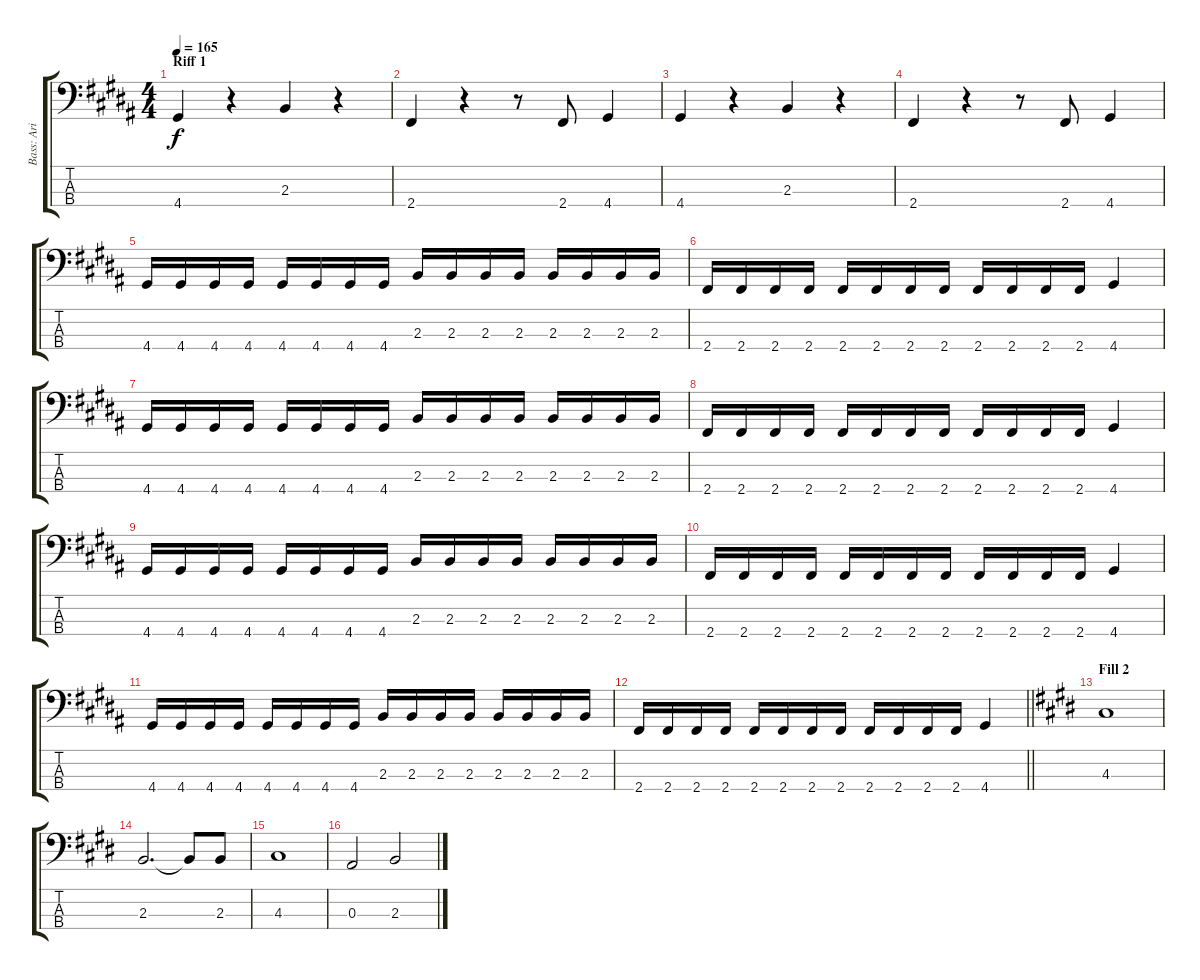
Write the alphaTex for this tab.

\track ("Bass: Ari Katajamäki" "Bass: Ari ") {instrument electricbassfinger}
\staff {score tabs}
\tuning (G2 D2 A1 E1) {hide}
\ts (4 4)
\section ("" "Riff 1")
\tempo 165
\clef f4
\ks g#minor
4.4.4{dy f} r.4 2.3.4 r.4 |
2.4.4 r.4 r.8 2.4.8 4.4.4 |
4.4.4 r.4 2.3.4 r.4 |
2.4.4 r.4 r.8 2.4.8 4.4.4 |
4.4.16 4.4.16 4.4.16 4.4.16 4.4.16 4.4.16 4.4.16 4.4.16 2.3.16 2.3.16 2.3.16 2.3.16 2.3.16 2.3.16 2.3.16 2.3.16 |
2.4.16 2.4.16 2.4.16 2.4.16 2.4.16 2.4.16 2.4.16 2.4.16 2.4.16 2.4.16 2.4.16 2.4.16 4.4.4 |
4.4.16 4.4.16 4.4.16 4.4.16 4.4.16 4.4.16 4.4.16 4.4.16 2.3.16 2.3.16 2.3.16 2.3.16 2.3.16 2.3.16 2.3.16 2.3.16 |
2.4.16 2.4.16 2.4.16 2.4.16 2.4.16 2.4.16 2.4.16 2.4.16 2.4.16 2.4.16 2.4.16 2.4.16 4.4.4 |
4.4.16 4.4.16 4.4.16 4.4.16 4.4.16 4.4.16 4.4.16 4.4.16 2.3.16 2.3.16 2.3.16 2.3.16 2.3.16 2.3.16 2.3.16 2.3.16 |
2.4.16 2.4.16 2.4.16 2.4.16 2.4.16 2.4.16 2.4.16 2.4.16 2.4.16 2.4.16 2.4.16 2.4.16 4.4.4 |
4.4.16 4.4.16 4.4.16 4.4.16 4.4.16 4.4.16 4.4.16 4.4.16 2.3.16 2.3.16 2.3.16 2.3.16 2.3.16 2.3.16 2.3.16 2.3.16 |
\barLineRight lightlight
2.4.16 2.4.16 2.4.16 2.4.16 2.4.16 2.4.16 2.4.16 2.4.16 2.4.16 2.4.16 2.4.16 2.4.16 4.4.4 |
\section ("" "Fill 2")
\ks c#minor
4.3.1 |
2.3.2{d} 2.3{t}.8 2.3.8 |
4.3.1 |
0.3.2 2.3.2
